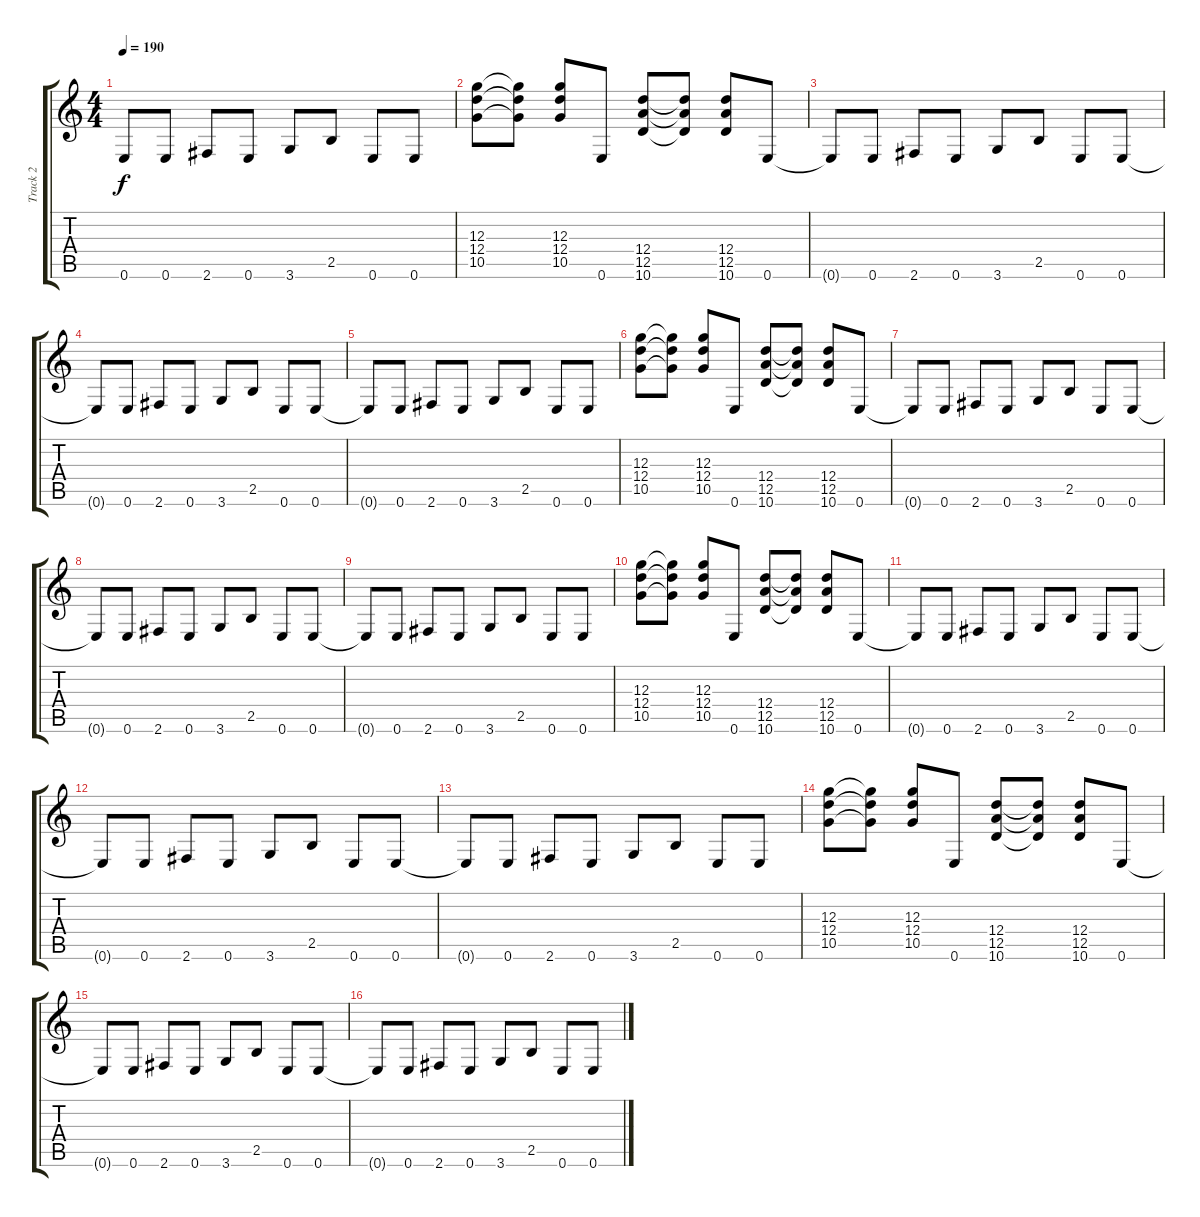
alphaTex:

\track ("Track 2" "Track 2") {instrument distortionguitar}
\staff {score tabs}
\tuning (E4 B3 G3 D3 A2 E2) {hide}
\ts (4 4)
\tempo 190
\clef g2
\ks c
0.6{t}.8{dy f} 0.6.8 2.6.8 0.6.8 3.6.8 2.5.8 0.6.8 0.6.8 |
(12.3 12.4 10.5).8 (12.3{t} 12.4{t} 10.5{t}).8 (12.3 12.4 10.5).8 0.6.8 (12.4 12.5 10.6).8 (12.4{t} 12.5{t} 10.6{t}).8 (12.4 12.5 10.6).8 0.6.8 |
0.6{t}.8 0.6.8 2.6.8 0.6.8 3.6.8 2.5.8 0.6.8 0.6.8 |
0.6{t}.8 0.6.8 2.6.8 0.6.8 3.6.8 2.5.8 0.6.8 0.6.8 |
0.6{t}.8 0.6.8 2.6.8 0.6.8 3.6.8 2.5.8 0.6.8 0.6.8 |
(12.3 12.4 10.5).8 (12.3{t} 12.4{t} 10.5{t}).8 (12.3 12.4 10.5).8 0.6.8 (12.4 12.5 10.6).8 (12.4{t} 12.5{t} 10.6{t}).8 (12.4 12.5 10.6).8 0.6.8 |
0.6{t}.8 0.6.8 2.6.8 0.6.8 3.6.8 2.5.8 0.6.8 0.6.8 |
0.6{t}.8 0.6.8 2.6.8 0.6.8 3.6.8 2.5.8 0.6.8 0.6.8 |
0.6{t}.8 0.6.8 2.6.8 0.6.8 3.6.8 2.5.8 0.6.8 0.6.8 |
(12.3 12.4 10.5).8 (12.3{t} 12.4{t} 10.5{t}).8 (12.3 12.4 10.5).8 0.6.8 (12.4 12.5 10.6).8 (12.4{t} 12.5{t} 10.6{t}).8 (12.4 12.5 10.6).8 0.6.8 |
0.6{t}.8 0.6.8 2.6.8 0.6.8 3.6.8 2.5.8 0.6.8 0.6.8 |
0.6{t}.8 0.6.8 2.6.8 0.6.8 3.6.8 2.5.8 0.6.8 0.6.8 |
0.6{t}.8 0.6.8 2.6.8 0.6.8 3.6.8 2.5.8 0.6.8 0.6.8 |
(12.3 12.4 10.5).8 (12.3{t} 12.4{t} 10.5{t}).8 (12.3 12.4 10.5).8 0.6.8 (12.4 12.5 10.6).8 (12.4{t} 12.5{t} 10.6{t}).8 (12.4 12.5 10.6).8 0.6.8 |
0.6{t}.8 0.6.8 2.6.8 0.6.8 3.6.8 2.5.8 0.6.8 0.6.8 |
0.6{t}.8 0.6.8 2.6.8 0.6.8 3.6.8 2.5.8 0.6.8 0.6.8
